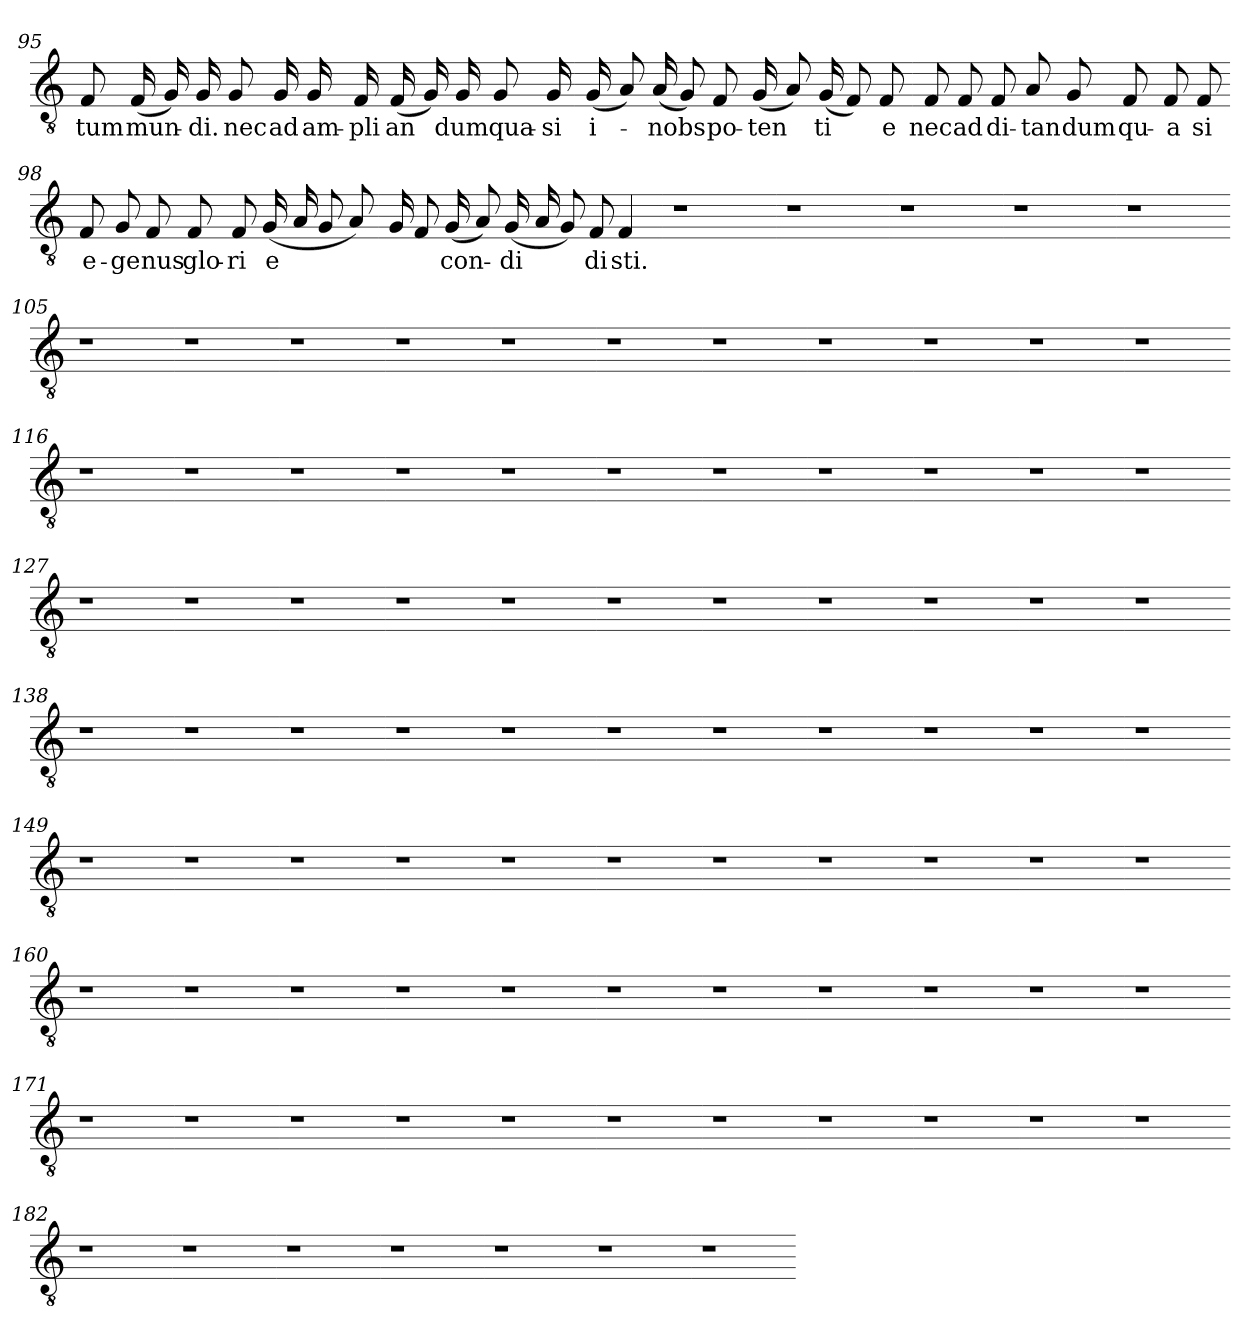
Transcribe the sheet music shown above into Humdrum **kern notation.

**kern	**text
*part1	*part1
*staff1	*staff1
*clefGv2	*
*k[]	*
=95	=95
8F	-tum
(16F	mun-
16G)	.
16G	-di.
8G	nec
16G	ad
16G	am-
16F	pli
(16F	an
16G)	.
16G	-dum
8G	qua-
16G	-si
=96-	=96-
(16G	i-
8A)	.
(16A	-nobs
8G)	.
8F	po-
(16G	ten
8A)	.
(16G	ti
8F)	.
8F	-e
=97-	=97-
8F	nec
8F	ad
8F	di-
8A	tan
8G	-dum
8F	qu-
8F	a
8F	-si
=98-	=98-
8F	e-
8G	ge
8F	-nus
8F	glo-
8F	ri
(16G	-e
16A	.
8G	.
8A)	.
=99-	=99-
16G	.
8F	.
(16G	con-
8A)	.
(16G	di
16A	.
8G)	.
8F	di
4F	-sti.
=100-	=100-
1r	.
=101-	=101-
1r	.
=102-	=102-
1r	.
=103-	=103-
1r	.
=104-	=104-
1r	.
=105-	=105-
1r	.
=106-	=106-
1r	.
=107-	=107-
1r	.
=108-	=108-
1r	.
=109-	=109-
1r	.
=110-	=110-
1r	.
=111-	=111-
1r	.
=112-	=112-
1r	.
=113-	=113-
1r	.
=114-	=114-
1r	.
=115-	=115-
1r	.
=116-	=116-
1r	.
=117-	=117-
1r	.
=118-	=118-
1r	.
=119-	=119-
1r	.
=120-	=120-
1r	.
=121-	=121-
1r	.
=122-	=122-
1r	.
=123-	=123-
1r	.
=124-	=124-
1r	.
=125-	=125-
1r	.
=126-	=126-
1r	.
=127-	=127-
1r	.
=128-	=128-
1r	.
=129-	=129-
1r	.
=130-	=130-
1r	.
=131-	=131-
1r	.
=132-	=132-
1r	.
=133-	=133-
1r	.
=134-	=134-
1r	.
=135-	=135-
1r	.
=136-	=136-
1r	.
=137-	=137-
1r	.
=138-	=138-
1r	.
=139-	=139-
1r	.
=140-	=140-
1r	.
=141-	=141-
1r	.
=142-	=142-
1r	.
=143-	=143-
1r	.
=144-	=144-
1r	.
=145-	=145-
1r	.
=146-	=146-
1r	.
=147-	=147-
1r	.
=148-	=148-
1r	.
=149-	=149-
1r	.
=150-	=150-
1r	.
=151-	=151-
1r	.
=152-	=152-
1r	.
=153-	=153-
1r	.
=154-	=154-
1r	.
=155-	=155-
1r	.
=156-	=156-
1r	.
=157-	=157-
1r	.
=158-	=158-
1r	.
=159-	=159-
1r	.
=160-	=160-
1r	.
=161-	=161-
1r	.
=162-	=162-
1r	.
=163-	=163-
1r	.
=164-	=164-
1r	.
=165-	=165-
1r	.
=166-	=166-
1r	.
=167-	=167-
1r	.
=168-	=168-
1r	.
=169-	=169-
1r	.
=170-	=170-
1r	.
=171-	=171-
1r	.
=172-	=172-
1r	.
=173-	=173-
1r	.
=174-	=174-
1r	.
=175-	=175-
1r	.
=176-	=176-
1r	.
=177-	=177-
1r	.
=178-	=178-
1r	.
=179-	=179-
1r	.
=180-	=180-
1r	.
=181-	=181-
1r	.
=182-	=182-
1r	.
=183-	=183-
1r	.
=184-	=184-
1r	.
=185-	=185-
1r	.
=186-	=186-
1r	.
=187-	=187-
1r	.
=188-	=188-
1r	.
=-	=-
*-	*-
